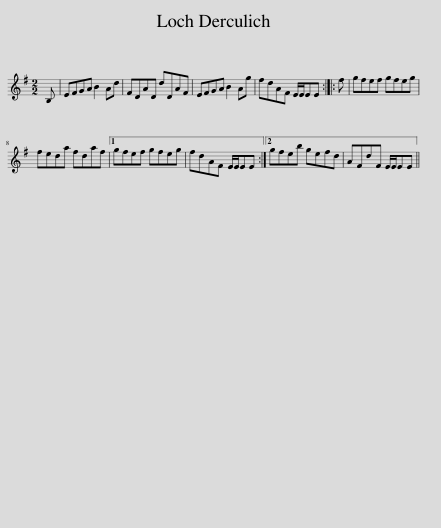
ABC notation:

X:1
L:1/8
M:2/2
I:linebreak $
K:Emin
V:1 treble
V:1
 B, | EFGA B2 Ad | FDAD dDAF | EFGA B2 Ag | fdAF E/E/EE :: %5
 f | gfef gfeg |$ feda fdaf |1 gfef gfeg | fdAF E/E/EE :|2 %10
 gfeb gefd | AFdF E/E/EE || %12
